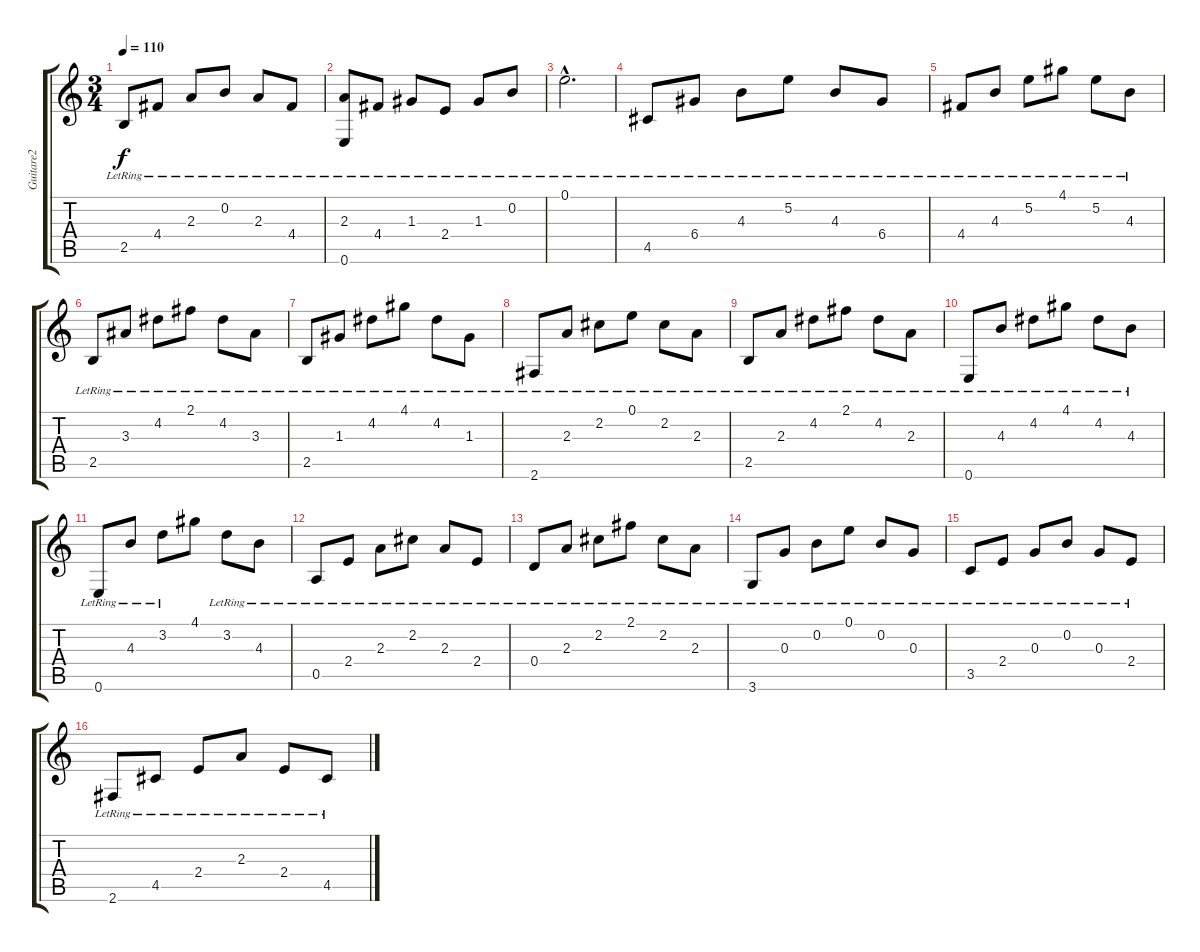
\track ("Guitare2" "Guitare2") {instrument acousticguitarnylon}
\staff {score tabs}
\tuning (E4 B3 G3 D3 A2 E2) {hide}
\ts (3 4)
\tempo 110
\clef g2
\ks c
2.5{lr}.8{dy f} 4.4{lr}.8 2.3{lr}.8 0.2{lr}.8 2.3{lr}.8 4.4{lr}.8 |
(2.3{lr} 0.6{lr}).8 4.4{lr}.8 1.3{lr}.8 2.4{lr}.8 1.3{lr}.8 0.2{lr}.8 |
0.1{hac lr}.2{d} |
4.5{lr}.8 6.4{lr}.8 4.3{lr}.8 5.2{lr}.8 4.3{lr}.8 6.4{lr}.8 |
4.4{lr}.8 4.3{lr}.8 5.2{lr}.8 4.1{lr}.8 5.2{lr}.8 4.3{lr}.8 |
2.5{lr}.8 3.3{lr}.8 4.2{lr}.8 2.1{lr}.8 4.2{lr}.8 3.3{lr}.8 |
2.5{lr}.8 1.3{lr}.8 4.2{lr}.8 4.1{lr}.8 4.2{lr}.8 1.3{lr}.8 |
2.6{lr}.8 2.3{lr}.8 2.2{lr}.8 0.1{lr}.8 2.2{lr}.8 2.3{lr}.8 |
2.5{lr}.8 2.3{lr}.8 4.2{lr}.8 2.1{lr}.8 4.2{lr}.8 2.3{lr}.8 |
0.6{lr}.8 4.3{lr}.8 4.2{lr}.8 4.1{lr}.8 4.2{lr}.8 4.3{lr}.8 |
0.6{lr}.8 4.3{lr}.8 3.2{lr}.8 4.1.8 3.2{lr}.8 4.3{lr}.8 |
0.5{lr}.8 2.4{lr}.8 2.3{lr}.8 2.2{lr}.8 2.3{lr}.8 2.4{lr}.8 |
0.4{lr}.8 2.3{lr}.8 2.2{lr}.8 2.1{lr}.8 2.2{lr}.8 2.3{lr}.8 |
3.6{lr}.8 0.3{lr}.8 0.2{lr}.8 0.1{lr}.8 0.2{lr}.8 0.3{lr}.8 |
3.5{lr}.8 2.4{lr}.8 0.3{lr}.8 0.2{lr}.8 0.3{lr}.8 2.4{lr}.8 |
2.6{lr}.8 4.5{lr}.8 2.4{lr}.8 2.3{lr}.8 2.4{lr}.8 4.5{lr}.8
